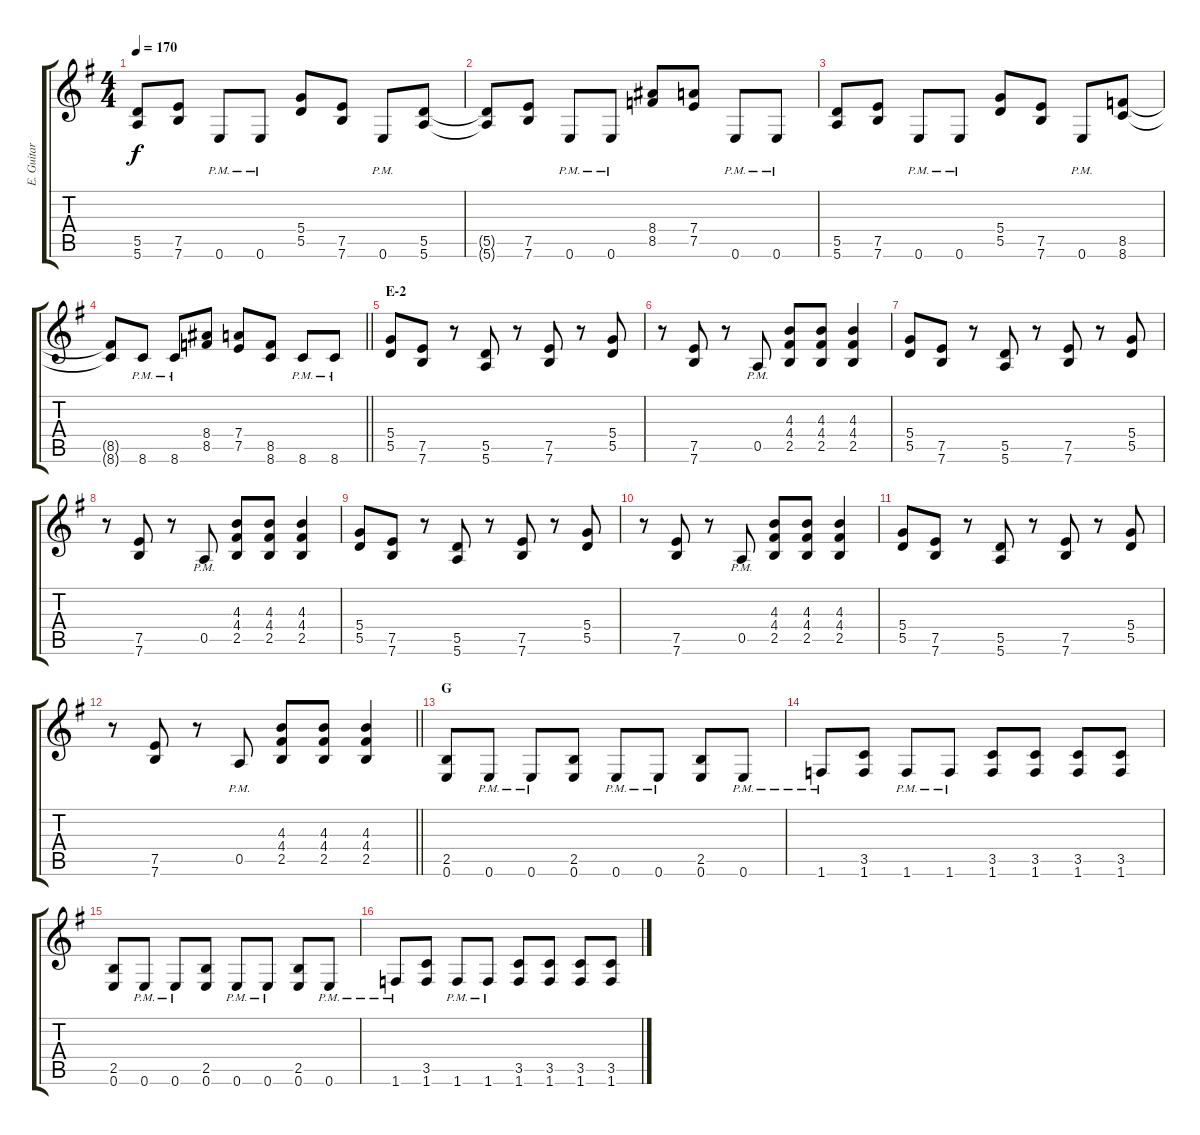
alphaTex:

\track ("E. Guitar I" "E. Guitar ") {instrument overdrivenguitar}
\staff {score tabs}
\tuning (E4 B3 G3 D3 A2 E2) {hide}
\ts (4 4)
\tempo 170
\clef g2
\ks g
(5.5 5.6).8{dy f} (7.5 7.6).8 0.6{pm}.8 0.6{pm}.8 (5.4 5.5).8 (7.5 7.6).8 0.6{pm}.8 (5.5 5.6).8 |
(5.5{t} 5.6{t}).8 (7.5 7.6).8 0.6{pm}.8 0.6{pm}.8 (8.4 8.5).8 (7.4 7.5).8 0.6{pm}.8 0.6{pm}.8 |
(5.5 5.6).8 (7.5 7.6).8 0.6{pm}.8 0.6{pm}.8 (5.4 5.5).8 (7.5 7.6).8 0.6{pm}.8 (8.5 8.6).8 |
\barLineRight lightlight
(8.5{t} 8.6{t}).8 8.6{pm}.8 8.6{pm}.8 (8.4 8.5).8 (7.4 7.5).8 (8.5 8.6).8 8.6{pm}.8 8.6{pm}.8 |
\section ("" "E-2")
(5.4 5.5).8 (7.5 7.6).8 r.8 (5.5 5.6).8 r.8 (7.5 7.6).8 r.8 (5.4 5.5).8 |
r.8 (7.5 7.6).8 r.8 0.5{pm}.8 (4.3 4.4 2.5).8 (4.3 4.4 2.5).8 (4.3 4.4 2.5).4 |
(5.4 5.5).8 (7.5 7.6).8 r.8 (5.5 5.6).8 r.8 (7.5 7.6).8 r.8 (5.4 5.5).8 |
r.8 (7.5 7.6).8 r.8 0.5{pm}.8 (4.3 4.4 2.5).8 (4.3 4.4 2.5).8 (4.3 4.4 2.5).4 |
(5.4 5.5).8 (7.5 7.6).8 r.8 (5.5 5.6).8 r.8 (7.5 7.6).8 r.8 (5.4 5.5).8 |
r.8 (7.5 7.6).8 r.8 0.5{pm}.8 (4.3 4.4 2.5).8 (4.3 4.4 2.5).8 (4.3 4.4 2.5).4 |
(5.4 5.5).8 (7.5 7.6).8 r.8 (5.5 5.6).8 r.8 (7.5 7.6).8 r.8 (5.4 5.5).8 |
\barLineRight lightlight
r.8 (7.5 7.6).8 r.8 0.5{pm}.8 (4.3 4.4 2.5).8 (4.3 4.4 2.5).8 (4.3 4.4 2.5).4 |
\section ("" "G")
(2.5 0.6).8 0.6{pm}.8 0.6{pm}.8 (2.5 0.6).8 0.6{pm}.8 0.6{pm}.8 (2.5 0.6).8 0.6{pm}.8 |
1.6{pm}.8 (3.5 1.6).8 1.6{pm}.8 1.6{pm}.8 (3.5 1.6).8 (3.5 1.6).8 (3.5 1.6).8 (3.5 1.6).8 |
(2.5 0.6).8 0.6{pm}.8 0.6{pm}.8 (2.5 0.6).8 0.6{pm}.8 0.6{pm}.8 (2.5 0.6).8 0.6{pm}.8 |
1.6{pm}.8 (3.5 1.6).8 1.6{pm}.8 1.6{pm}.8 (3.5 1.6).8 (3.5 1.6).8 (3.5 1.6).8 (3.5 1.6).8
